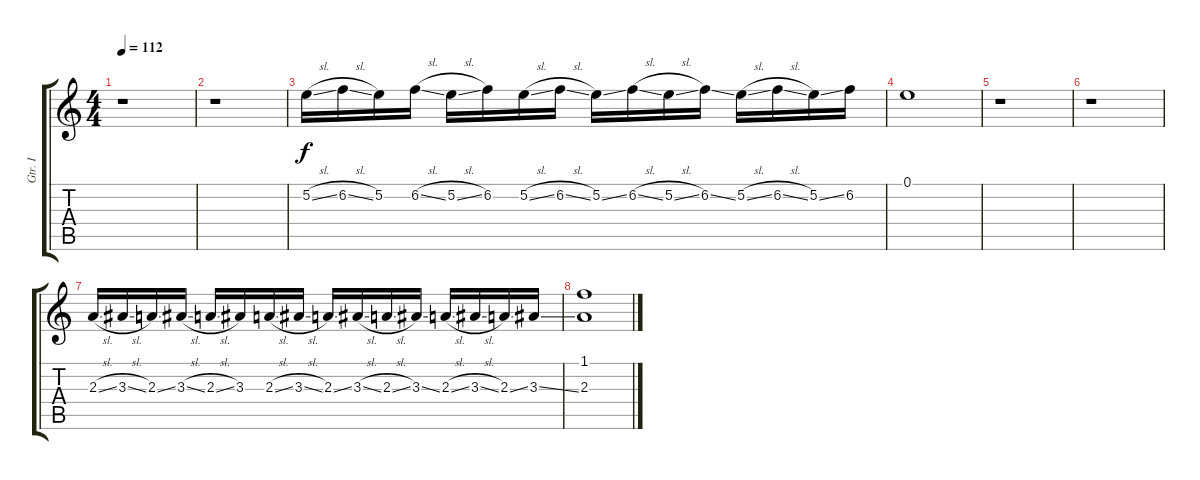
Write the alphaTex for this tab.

\track ("Gtr. I" "Gtr. I") {instrument overdrivenguitar}
\staff {score tabs}
\tuning (E4 B3 G3 D3 A2 E2) {hide}
\ts (4 4)
\tempo 112
\clef g2
\ks c
r.1{dy f} |
r.1 |
5.2{sl}.16 6.2{sl}.16 5.2.16 6.2{sl}.16 5.2{sl}.16 6.2.16 5.2{sl}.16 6.2{sl}.16 5.2{ss}.16 6.2{sl}.16 5.2{sl}.16 6.2{ss}.16 5.2{sl}.16 6.2{sl}.16 5.2{ss}.16 6.2.16 |
0.1.1 |
r.1 |
r.1 |
2.3{sl}.16 3.3{sl}.16 2.3{ss}.16 3.3{sl}.16 2.3{sl}.16 3.3.16 2.3{sl}.16 3.3{sl}.16 2.3{ss}.16 3.3{sl}.16 2.3{sl}.16 3.3{ss}.16 2.3{sl}.16 3.3{sl}.16 2.3{ss}.16 3.3{ss}.16 |
(1.1 2.3).1
